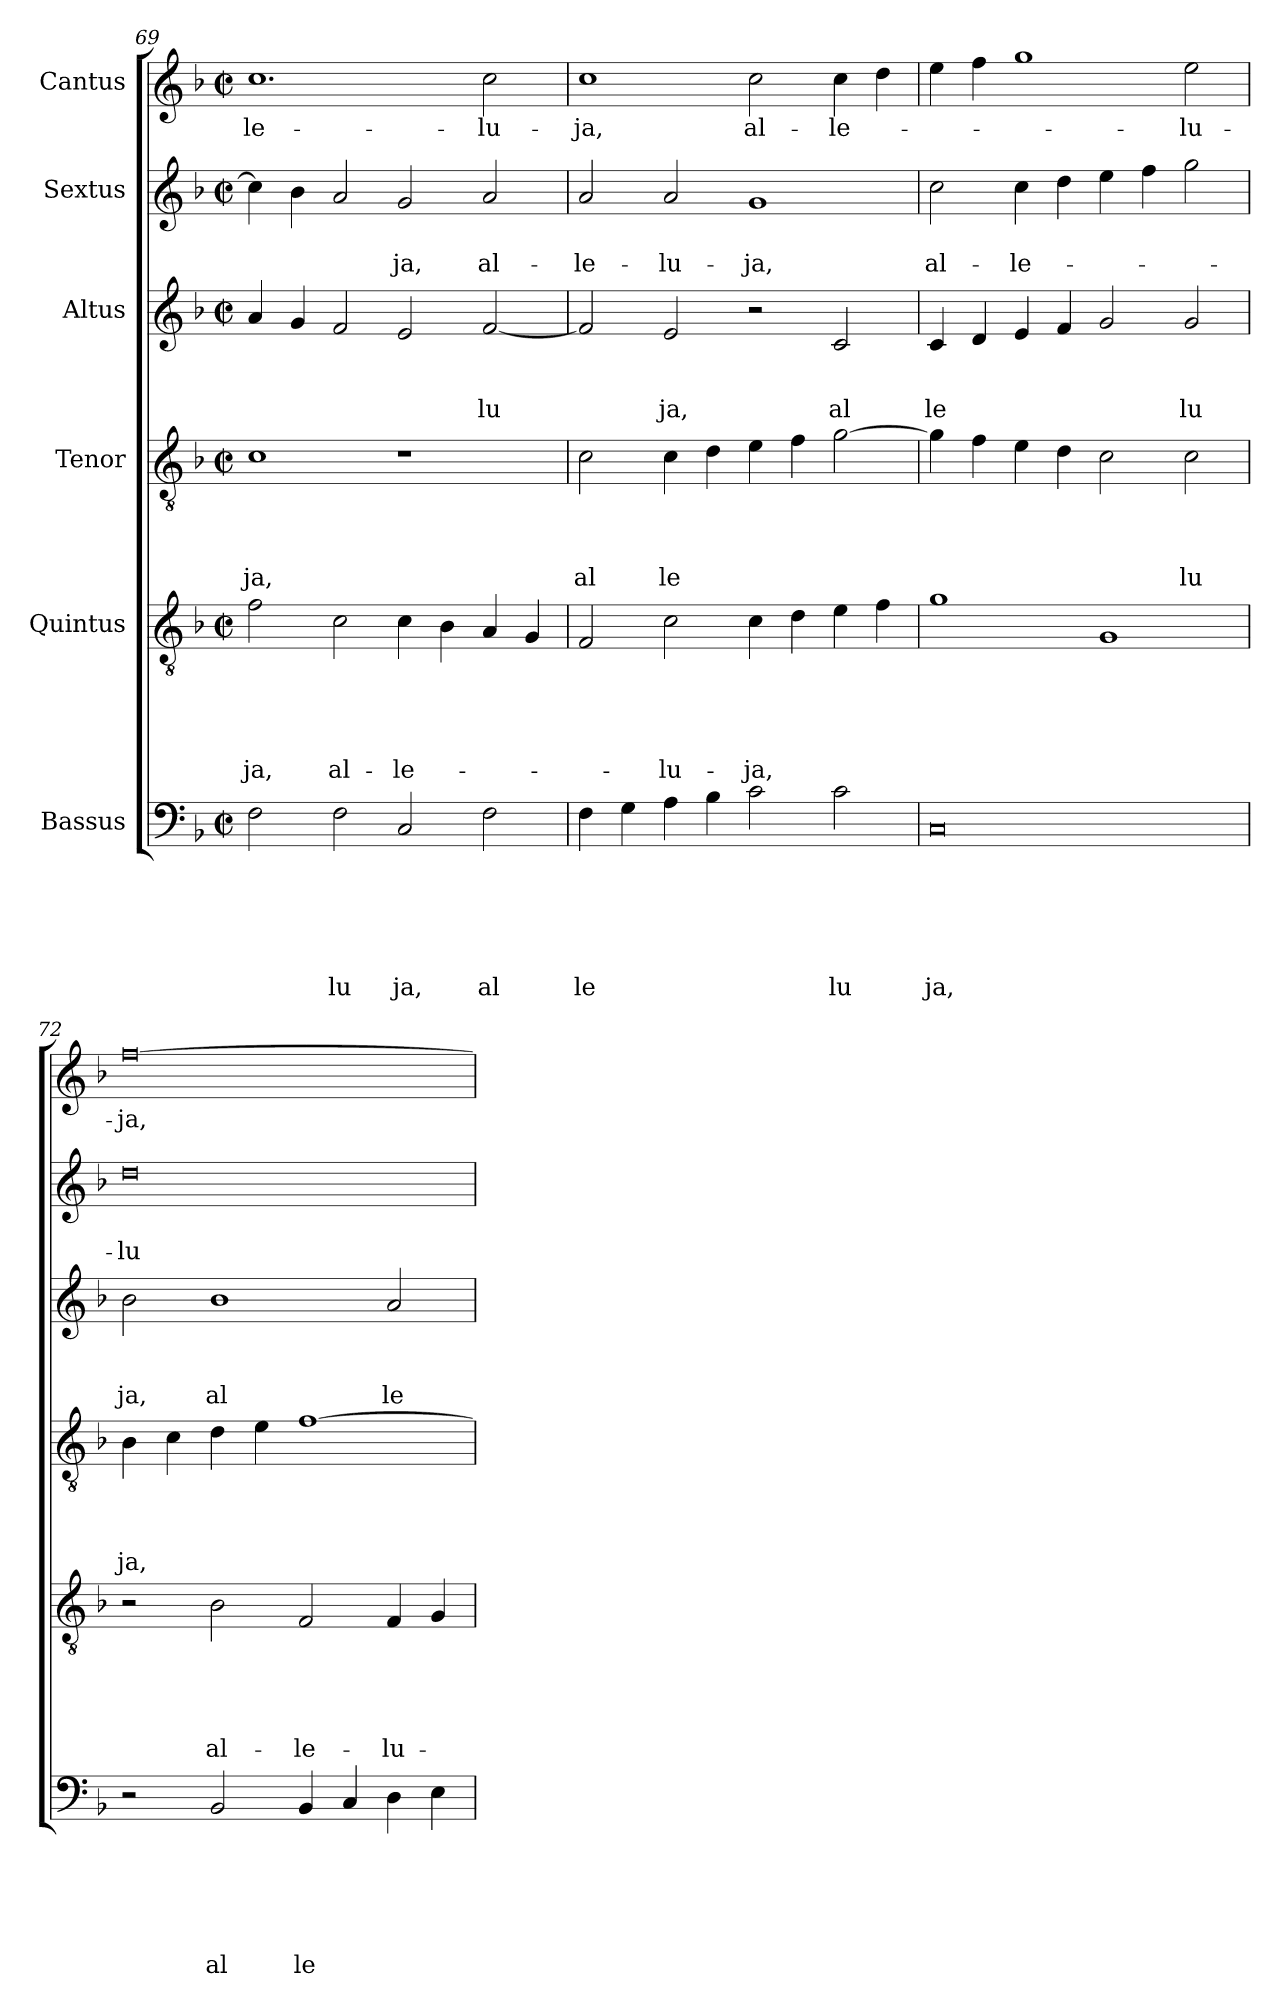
**kern	**text	**text	**text	**text	**text	**text	**kern	**text	**text	**text	**text	**text	**kern	**text	**text	**text	**text	**kern	**text	**text	**text	**kern	**text	**text	**kern	**text
*part6	*part6	*part6	*part6	*part6	*part6	*part6	*part5	*part5	*part5	*part5	*part5	*part5	*part4	*part4	*part4	*part4	*part4	*part3	*part3	*part3	*part3	*part2	*part2	*part2	*part1	*part1
*staff6	*staff6	*staff6	*staff6	*staff6	*staff6	*staff6	*staff5	*staff5	*staff5	*staff5	*staff5	*staff5	*staff4	*staff4	*staff4	*staff4	*staff4	*staff3	*staff3	*staff3	*staff3	*staff2	*staff2	*staff2	*staff1	*staff1
*I"Bassus	*	*	*	*	*	*	*I"Quintus	*	*	*	*	*	*I"Tenor	*	*	*	*	*I"Altus	*	*	*	*I"Sextus	*	*	*I"Cantus	*
*clefF4	*	*	*	*	*	*	*clefGv2	*	*	*	*	*	*clefGv2	*	*	*	*	*clefG2	*	*	*	*clefG2	*	*	*clefG2	*
*k[b-]	*	*	*	*	*	*	*k[b-]	*	*	*	*	*	*k[b-]	*	*	*	*	*k[b-]	*	*	*	*k[b-]	*	*	*k[b-]	*
*F:	*	*	*	*	*	*	*F:	*	*	*	*	*	*F:	*	*	*	*	*F:	*	*	*	*F:	*	*	*F:	*
*M2/2	*	*	*	*	*	*	*M2/2	*	*	*	*	*	*M2/2	*	*	*	*	*M2/2	*	*	*	*M2/2	*	*	*M2/2	*
*met(c|)	*	*	*	*	*	*	*met(c|)	*	*	*	*	*	*met(c|)	*	*	*	*	*met(c|)	*	*	*	*met(c|)	*	*	*met(c|)	*
=69	=69	=69	=69	=69	=69	=69	=69	=69	=69	=69	=69	=69	=69	=69	=69	=69	=69	=69	=69	=69	=69	=69	=69	=69	=69	=69
!	!	!	!	!	!	!	!	!	!	!	!	!LO:LY:b	!	!	!	!	!LO:LY:b	!	!	!	!	!	!	!	!	!LO:LY:b
2F\	.	.	.	.	.	.	2f\	.	.	.	.	-ja,	1c	.	.	.	ja,	4a/	.	.	.	4cc\]	.	.	1.cc	-le-
.	.	.	.	.	.	.	.	.	.	.	.	.	.	.	.	.	.	4g/	.	.	.	4b-\	.	.	.	.
!	!	!	!	!	!	!LO:LY:b	!	!	!	!	!	!LO:LY:b	!	!	!	!	!	!	!	!	!	!	!	!	!	!
2F\	.	.	.	.	.	lu	2c\	.	.	.	.	al-	.	.	.	.	.	2f/	.	.	.	2a/	.	.	.	.
!	!	!	!	!	!	!LO:LY:b	!	!	!	!	!	!LO:LY:b	!	!	!	!	!	!	!	!	!	!	!	!LO:LY:b	!	!
2C/	.	.	.	.	.	ja,	4c\	.	.	.	.	-le-	1r	.	.	.	.	2e/	.	.	.	2g/	.	-ja,	.	.
.	.	.	.	.	.	.	4B-\	.	.	.	.	.	.	.	.	.	.	.	.	.	.	.	.	.	.	.
!	!	!	!	!	!	!LO:LY:b	!	!	!	!	!	!	!	!	!	!	!	!	!	!	!LO:LY:b	!	!	!LO:LY:b	!	!LO:LY:b
2F\	.	.	.	.	.	al	4A/	.	.	.	.	.	.	.	.	.	.	[<2f/	.	.	lu	2a/	.	al-	2cc\	-lu-
.	.	.	.	.	.	.	4G/	.	.	.	.	.	.	.	.	.	.	.	.	.	.	.	.	.	.	.
=70	=70	=70	=70	=70	=70	=70	=70	=70	=70	=70	=70	=70	=70	=70	=70	=70	=70	=70	=70	=70	=70	=70	=70	=70	=70	=70
!	!	!	!	!	!	!LO:LY:b	!	!	!	!	!	!	!	!	!	!	!LO:LY:b	!	!	!	!	!	!	!LO:LY:b	!	!LO:LY:b
4F\	.	.	.	.	.	le	2F/	.	.	.	.	.	2c\	.	.	.	al	2f/]	.	.	.	2a/	.	-le-	1cc	-ja,
4G\	.	.	.	.	.	.	.	.	.	.	.	.	.	.	.	.	.	.	.	.	.	.	.	.	.	.
!	!	!	!	!	!	!	!	!	!	!	!	!LO:LY:b	!	!	!	!	!LO:LY:b	!	!	!	!LO:LY:b	!	!	!LO:LY:b	!	!
4A\	.	.	.	.	.	.	2c\	.	.	.	.	-lu-	4c\	.	.	.	le	2e/	.	.	ja,	2a/	.	-lu-	.	.
4B-\	.	.	.	.	.	.	.	.	.	.	.	.	4d\	.	.	.	.	.	.	.	.	.	.	.	.	.
!	!	!	!	!	!	!	!	!	!	!	!	!LO:LY:b	!	!	!	!	!	!	!	!	!	!	!	!LO:LY:b	!	!LO:LY:b
2c\	.	.	.	.	.	.	4c\	.	.	.	.	-ja,	4e\	.	.	.	.	2r	.	.	.	1g	.	-ja,	2cc\	al-
.	.	.	.	.	.	.	4d\	.	.	.	.	.	4f\	.	.	.	.	.	.	.	.	.	.	.	.	.
!	!	!	!	!	!	!LO:LY:b	!	!	!	!	!	!	!	!	!	!	!	!	!	!	!LO:LY:b	!	!	!	!	!LO:LY:b
2c\	.	.	.	.	.	lu	4e\	.	.	.	.	.	[>2g\	.	.	.	.	2c/	.	.	al	.	.	.	4cc\	-le-
.	.	.	.	.	.	.	4f\	.	.	.	.	.	.	.	.	.	.	.	.	.	.	.	.	.	4dd\	.
=71	=71	=71	=71	=71	=71	=71	=71	=71	=71	=71	=71	=71	=71	=71	=71	=71	=71	=71	=71	=71	=71	=71	=71	=71	=71	=71
!	!	!	!	!	!	!LO:LY:b	!	!	!	!	!	!	!	!	!	!	!	!	!	!	!LO:LY:b	!	!	!LO:LY:b	!	!
0C	.	.	.	.	.	ja,	1g	.	.	.	.	.	4g\]	.	.	.	.	4c/	.	.	le	2cc\	.	al-	4ee\	.
.	.	.	.	.	.	.	.	.	.	.	.	.	4f\	.	.	.	.	4d/	.	.	.	.	.	.	4ff\	.
!	!	!	!	!	!	!	!	!	!	!	!	!	!	!	!	!	!	!	!	!	!	!	!	!LO:LY:b	!	!
.	.	.	.	.	.	.	.	.	.	.	.	.	4e\	.	.	.	.	4e/	.	.	.	4cc\	.	-le-	1gg	.
.	.	.	.	.	.	.	.	.	.	.	.	.	4d\	.	.	.	.	4f/	.	.	.	4dd\	.	.	.	.
.	.	.	.	.	.	.	1G	.	.	.	.	.	2c\	.	.	.	.	2g/	.	.	.	4ee\	.	.	.	.
.	.	.	.	.	.	.	.	.	.	.	.	.	.	.	.	.	.	.	.	.	.	4ff\	.	.	.	.
!	!	!	!	!	!	!	!	!	!	!	!	!	!	!	!	!	!LO:LY:b	!	!	!	!LO:LY:b	!	!	!	!	!LO:LY:b
.	.	.	.	.	.	.	.	.	.	.	.	.	2c\	.	.	.	lu	2g/	.	.	lu	2gg\	.	.	2ee\	-lu-
=72	=72	=72	=72	=72	=72	=72	=72	=72	=72	=72	=72	=72	=72	=72	=72	=72	=72	=72	=72	=72	=72	=72	=72	=72	=72	=72
!	!	!	!	!	!	!	!	!	!	!	!	!	!	!	!	!	!LO:LY:b	!	!	!	!LO:LY:b	!	!	!LO:LY:b	!	!LO:LY:b
2r	.	.	.	.	.	.	2r	.	.	.	.	.	4B-\	.	.	.	ja,	2b-\	.	.	ja,	0dd	.	-lu-	[<0ff	-ja,
.	.	.	.	.	.	.	.	.	.	.	.	.	4c\	.	.	.	.	.	.	.	.	.	.	.	.	.
!	!	!	!	!	!	!LO:LY:b	!	!	!	!	!	!LO:LY:b	!	!	!	!	!	!	!	!	!LO:LY:b	!	!	!	!	!
2BB-/	.	.	.	.	.	al	2B-\	.	.	.	.	al-	4d\	.	.	.	.	1b-	.	.	al	.	.	.	.	.
.	.	.	.	.	.	.	.	.	.	.	.	.	4e\	.	.	.	.	.	.	.	.	.	.	.	.	.
!	!	!	!	!	!	!LO:LY:b	!	!	!	!	!	!LO:LY:b	!	!	!	!	!	!	!	!	!	!	!	!	!	!
4BB-/	.	.	.	.	.	le	2F/	.	.	.	.	-le-	[<1f	.	.	.	.	.	.	.	.	.	.	.	.	.
4C/	.	.	.	.	.	.	.	.	.	.	.	.	.	.	.	.	.	.	.	.	.	.	.	.	.	.
!	!	!	!	!	!	!	!	!	!	!	!	!LO:LY:b	!	!	!	!	!	!	!	!	!LO:LY:b	!	!	!	!	!
4D\	.	.	.	.	.	.	4F/	.	.	.	.	-lu-	.	.	.	.	.	2a/	.	.	le	.	.	.	.	.
4E\	.	.	.	.	.	.	4G/	.	.	.	.	.	.	.	.	.	.	.	.	.	.	.	.	.	.	.
=	=	=	=	=	=	=	=	=	=	=	=	=	=	=	=	=	=	=	=	=	=	=	=	=	=	=
*-	*-	*-	*-	*-	*-	*-	*-	*-	*-	*-	*-	*-	*-	*-	*-	*-	*-	*-	*-	*-	*-	*-	*-	*-	*-	*-
